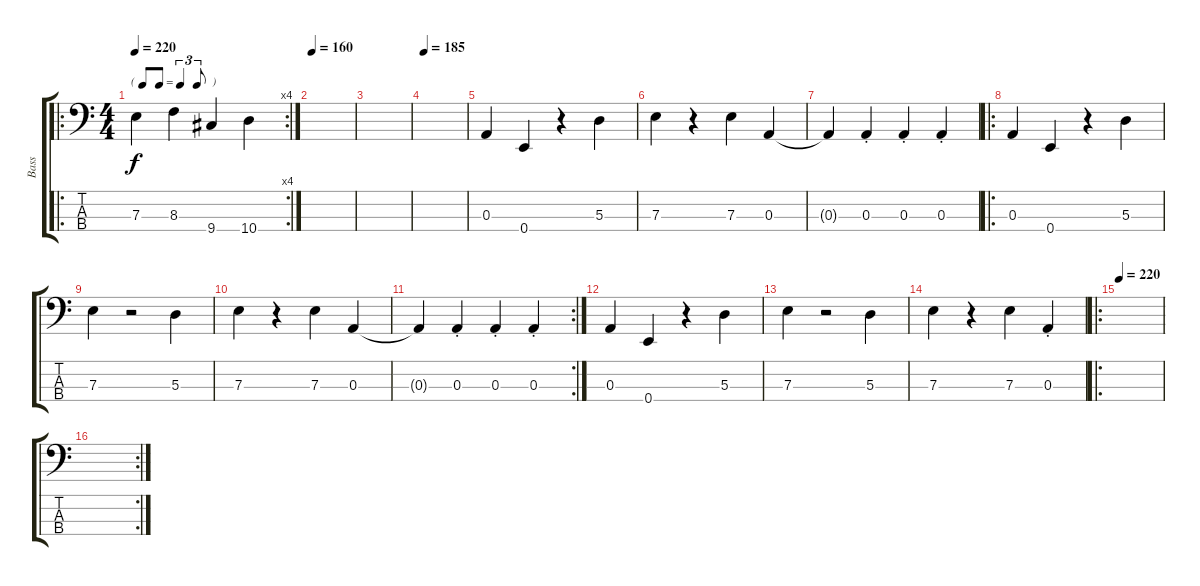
\track ("Bass" "Bass") {instrument electricbassfinger}
\staff {score tabs}
\tuning (G2 D2 A1 E1) {hide}
\ro
\rc 4
\ts (4 4)
\tf triplet8th
\tempo 220
\clef f4
\ks c
7.3.4{dy f} 8.3.4 9.4.4 10.4.4 |
\tempo 160
|
|
\tempo 185
|
0.3.4 0.4.4 r.4 5.3.4 |
7.3.4 r.4 7.3.4 0.3.4 |
0.3{t}.4 0.3{st}.4 0.3{st}.4 0.3{st}.4 |
\ro
0.3.4 0.4.4 r.4 5.3.4 |
7.3.4 r.2 5.3.4 |
7.3.4 r.4 7.3.4 0.3.4 |
\rc 2
0.3{t}.4 0.3{st}.4 0.3{st}.4 0.3{st}.4 |
0.3.4 0.4.4 r.4 5.3.4 |
7.3.4 r.2 5.3.4 |
7.3.4 r.4 7.3.4 0.3{st}.4 |
\ro
\tempo 220
|
\rc 2
